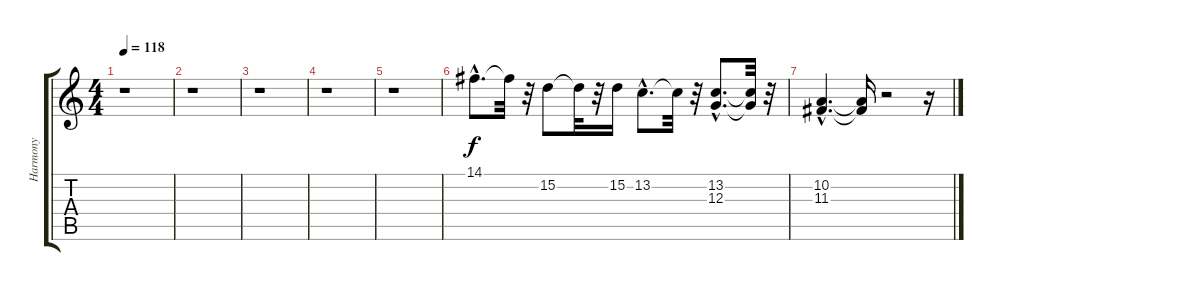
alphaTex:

\track ("Harmony             " "Harmony   ") {instrument stringensemble1}
\staff {score tabs}
\tuning (E4 B3 G3 D3 A2 E2) {hide}
\ts (4 4)
\tempo 118
\clef g2
\ks c
r.1{dy f} |
r.1 |
r.1 |
r.1 |
r.1 |
14.1{hac}.8{d} 14.1{t}.32 r.32 15.2.8 15.2{t}.32 r.32 15.2.16 13.2{hac}.8{d} 13.2{t}.32 r.32 (13.2{hac} 12.3{hac}).8{d} (13.2{t} 12.3{t}).32 r.32 |
(10.2{hac} 11.3{hac}).4{d} (10.2{t} 11.3{t}).16 r.2 r.16
